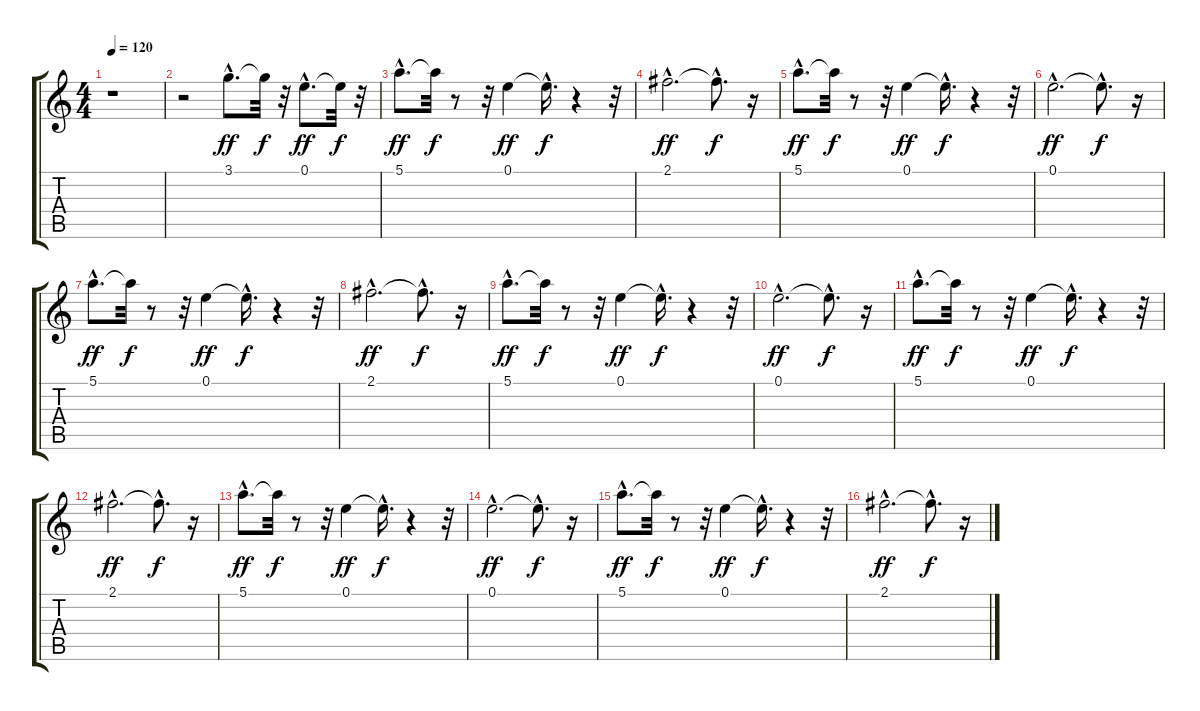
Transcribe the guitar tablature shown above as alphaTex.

\track "" {instrument distortionguitar}
\staff {score tabs}
\tuning (E4 B3 G3 D3 A2 E2) {hide}
\ts (4 4)
\tempo 120
\clef g2
\ks c
r.1{dy f} |
r.2 3.1{hac}.8{d dy ff} 3.1{t}.32{dy f} r.32 0.1{hac}.8{d dy ff} 0.1{t}.32{dy f} r.32 |
5.1{hac}.8{d dy ff} 5.1{t}.32{dy f} r.8 r.32 0.1.4{dy ff} 0.1{hac t}.16{d dy f} r.4 r.32 |
2.1{hac}.2{d dy ff} 2.1{hac t}.8{d dy f} r.16 |
5.1{hac}.8{d dy ff} 5.1{t}.32{dy f} r.8 r.32 0.1.4{dy ff} 0.1{hac t}.16{d dy f} r.4 r.32 |
0.1{hac}.2{d dy ff} 0.1{hac t}.8{d dy f} r.16 |
5.1{hac}.8{d dy ff} 5.1{t}.32{dy f} r.8 r.32 0.1.4{dy ff} 0.1{hac t}.16{d dy f} r.4 r.32 |
2.1{hac}.2{d dy ff} 2.1{hac t}.8{d dy f} r.16 |
5.1{hac}.8{d dy ff} 5.1{t}.32{dy f} r.8 r.32 0.1.4{dy ff} 0.1{hac t}.16{d dy f} r.4 r.32 |
0.1{hac}.2{d dy ff} 0.1{hac t}.8{d dy f} r.16 |
5.1{hac}.8{d dy ff} 5.1{t}.32{dy f} r.8 r.32 0.1.4{dy ff} 0.1{hac t}.16{d dy f} r.4 r.32 |
2.1{hac}.2{d dy ff} 2.1{hac t}.8{d dy f} r.16 |
5.1{hac}.8{d dy ff} 5.1{t}.32{dy f} r.8 r.32 0.1.4{dy ff} 0.1{hac t}.16{d dy f} r.4 r.32 |
0.1{hac}.2{d dy ff} 0.1{hac t}.8{d dy f} r.16 |
5.1{hac}.8{d dy ff} 5.1{t}.32{dy f} r.8 r.32 0.1.4{dy ff} 0.1{hac t}.16{d dy f} r.4 r.32 |
2.1{hac}.2{d dy ff} 2.1{hac t}.8{d dy f} r.16
